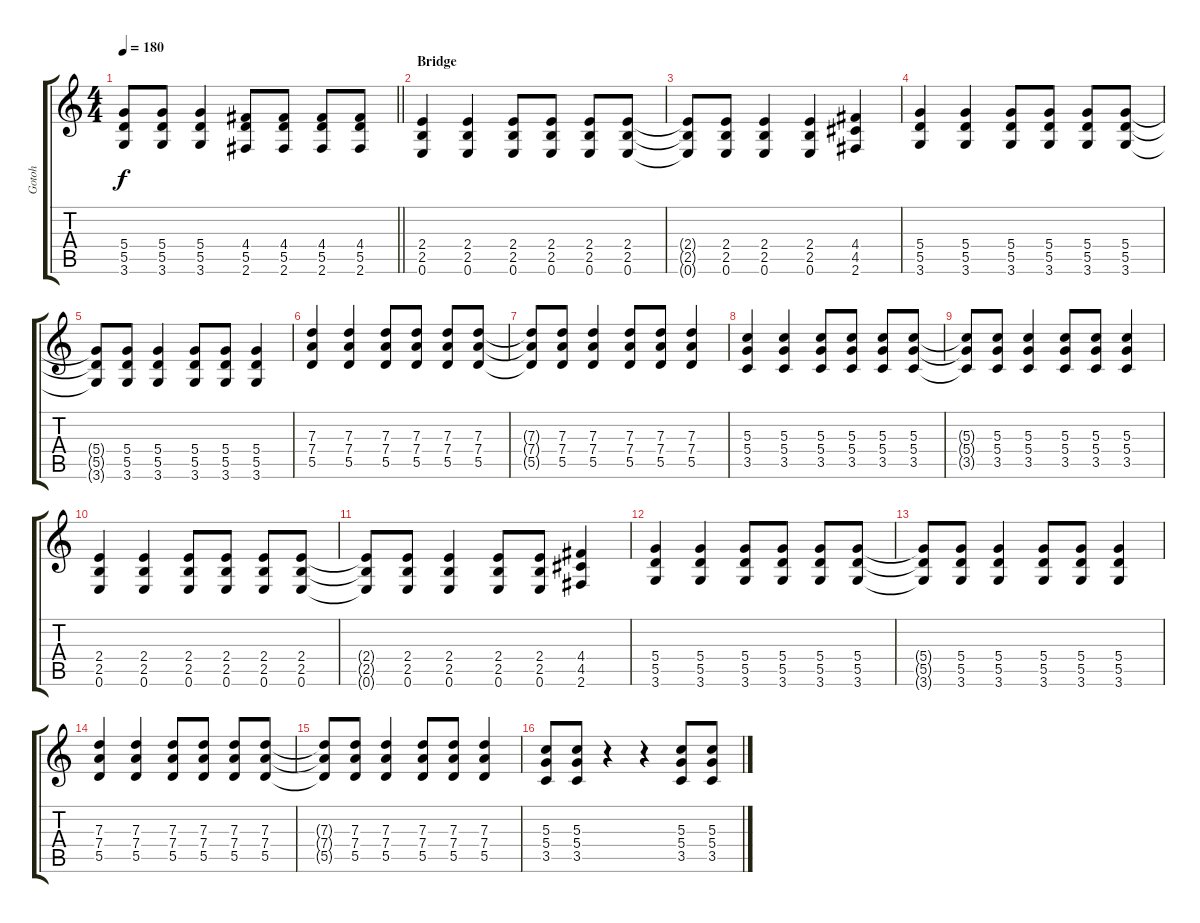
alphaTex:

\track ("Gotoh" "Gotoh") {instrument distortionguitar}
\staff {score tabs}
\tuning (E4 B3 G3 D3 A2 E2) {hide}
\ts (4 4)
\tempo 180
\clef g2
\barLineRight lightlight
\ks c
(5.4{t} 5.5{t} 3.6{t}).8{dy f} (5.4 5.5 3.6).8 (5.4 5.5 3.6).4 (4.4 5.5 2.6).8 (4.4 5.5 2.6).8 (4.4 5.5 2.6).8 (4.4 5.5 2.6).8 |
\section ("" "Bridge")
(2.4 2.5 0.6).4 (2.4 2.5 0.6).4 (2.4 2.5 0.6).8 (2.4 2.5 0.6).8 (2.4 2.5 0.6).8 (2.4 2.5 0.6).8 |
(2.4{t} 2.5{t} 0.6{t}).8 (2.4 2.5 0.6).8 (2.4 2.5 0.6).4 (2.4 2.5 0.6).4 (4.4 4.5 2.6).4 |
(5.4 5.5 3.6).4 (5.4 5.5 3.6).4 (5.4 5.5 3.6).8 (5.4 5.5 3.6).8 (5.4 5.5 3.6).8 (5.4 5.5 3.6).8 |
(5.4{t} 5.5{t} 3.6{t}).8 (5.4 5.5 3.6).8 (5.4 5.5 3.6).4 (5.4 5.5 3.6).8 (5.4 5.5 3.6).8 (5.4 5.5 3.6).4 |
(7.3 7.4 5.5).4 (7.3 7.4 5.5).4 (7.3 7.4 5.5).8 (7.3 7.4 5.5).8 (7.3 7.4 5.5).8 (7.3 7.4 5.5).8 |
(7.3{t} 7.4{t} 5.5{t}).8 (7.3 7.4 5.5).8 (7.3 7.4 5.5).4 (7.3 7.4 5.5).8 (7.3 7.4 5.5).8 (7.3 7.4 5.5).4 |
(5.3 5.4 3.5).4 (5.3 5.4 3.5).4 (5.3 5.4 3.5).8 (5.3 5.4 3.5).8 (5.3 5.4 3.5).8 (5.3 5.4 3.5).8 |
(5.3{t} 5.4{t} 3.5{t}).8 (5.3 5.4 3.5).8 (5.3 5.4 3.5).4 (5.3 5.4 3.5).8 (5.3 5.4 3.5).8 (5.3 5.4 3.5).4 |
(2.4 2.5 0.6).4 (2.4 2.5 0.6).4 (2.4 2.5 0.6).8 (2.4 2.5 0.6).8 (2.4 2.5 0.6).8 (2.4 2.5 0.6).8 |
(2.4{t} 2.5{t} 0.6{t}).8 (2.4 2.5 0.6).8 (2.4 2.5 0.6).4 (2.4 2.5 0.6).8 (2.4 2.5 0.6).8 (4.4 4.5 2.6).4 |
(5.4 5.5 3.6).4 (5.4 5.5 3.6).4 (5.4 5.5 3.6).8 (5.4 5.5 3.6).8 (5.4 5.5 3.6).8 (5.4 5.5 3.6).8 |
(5.4{t} 5.5{t} 3.6{t}).8 (5.4 5.5 3.6).8 (5.4 5.5 3.6).4 (5.4 5.5 3.6).8 (5.4 5.5 3.6).8 (5.4 5.5 3.6).4 |
(7.3 7.4 5.5).4 (7.3 7.4 5.5).4 (7.3 7.4 5.5).8 (7.3 7.4 5.5).8 (7.3 7.4 5.5).8 (7.3 7.4 5.5).8 |
(7.3{t} 7.4{t} 5.5{t}).8 (7.3 7.4 5.5).8 (7.3 7.4 5.5).4 (7.3 7.4 5.5).8 (7.3 7.4 5.5).8 (7.3 7.4 5.5).4 |
(5.3 5.4 3.5).8 (5.3 5.4 3.5).8 r.4 r.4 (5.3 5.4 3.5).8 (5.3 5.4 3.5).8
